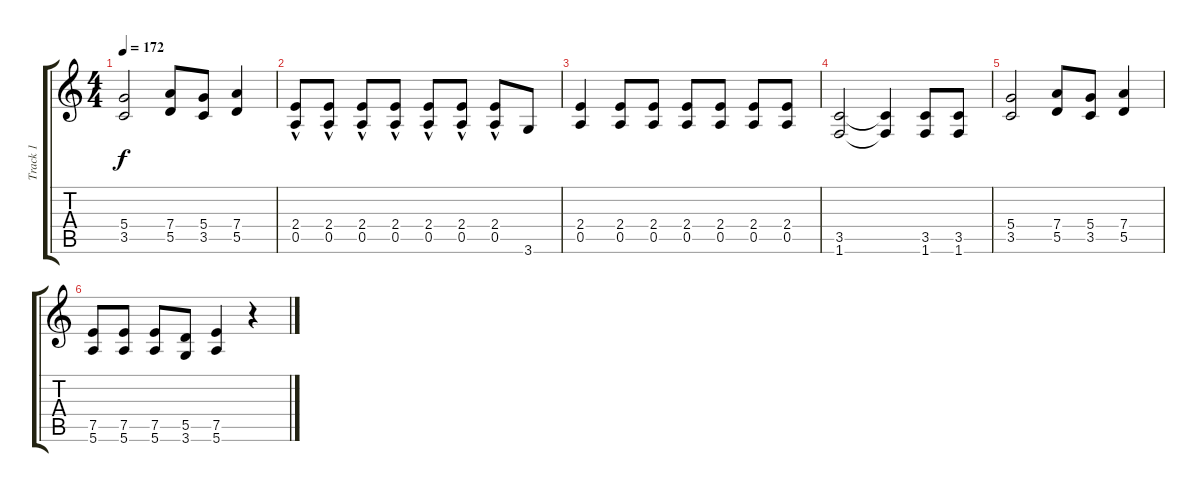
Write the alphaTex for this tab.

\track ("Track 1" "Track 1") {instrument distortionguitar}
\staff {score tabs}
\tuning (E4 B3 G3 D3 A2 E2) {hide}
\ts (4 4)
\tempo 172
\clef g2
\ks c
(5.4 3.5).2{dy f} (7.4 5.5).8 (5.4 3.5).8 (7.4 5.5).4 |
(2.4{hac} 0.5{hac}).8 (2.4{hac} 0.5{hac}).8 (2.4{hac} 0.5{hac}).8 (2.4{hac} 0.5{hac}).8 (2.4{hac} 0.5{hac}).8 (2.4{hac} 0.5{hac}).8 (2.4{hac} 0.5{hac}).8 3.6.8 |
(2.4 0.5).4 (2.4 0.5).8 (2.4 0.5).8 (2.4 0.5).8 (2.4 0.5).8 (2.4 0.5).8 (2.4 0.5).8 |
(3.5 1.6).2 (3.5{t} 1.6{t}).4 (3.5 1.6).8 (3.5 1.6).8 |
(5.4 3.5).2 (7.4 5.5).8 (5.4 3.5).8 (7.4 5.5).4 |
(7.5 5.6).8 (7.5 5.6).8 (7.5 5.6).8 (5.5 3.6).8 (7.5 5.6).4 r.4
